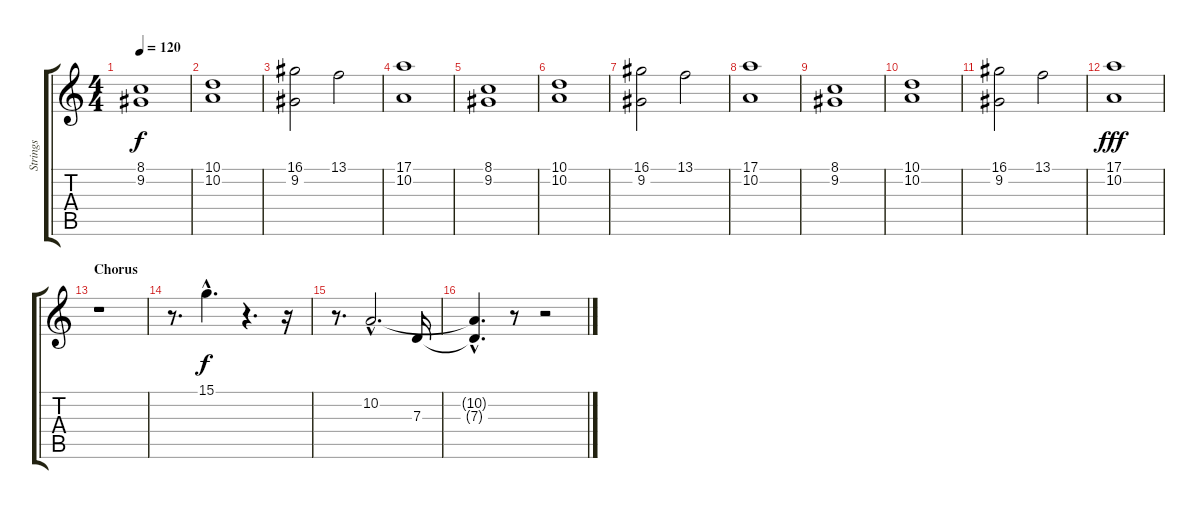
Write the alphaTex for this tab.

\track ("Strings" "Strings") {instrument stringensemble2}
\staff {score tabs}
\tuning (E4 B3 G3 D3 A2 E2) {hide}
\ts (4 4)
\tempo 120
\clef g2
\ks c
(8.1 9.2).1{dy f} |
(10.1 10.2).1 |
(16.1 9.2).2 13.1.2 |
(17.1 10.2).1 |
(8.1 9.2).1 |
(10.1 10.2).1 |
(16.1 9.2).2 13.1.2 |
(17.1 10.2).1 |
(8.1 9.2).1 |
(10.1 10.2).1 |
(16.1 9.2).2 13.1.2 |
(17.1 10.2).1{dy fff volume 16} |
\section ("" "Chorus")
r.1{volume 9} |
r.8{d} 15.1{hac}.4{d dy f} r.4{d} r.16 |
r.8{d} 10.2{hac}.2{d} 7.3.16 |
(10.2{hac t} 7.3{hac t}).4{d} r.8 r.2
